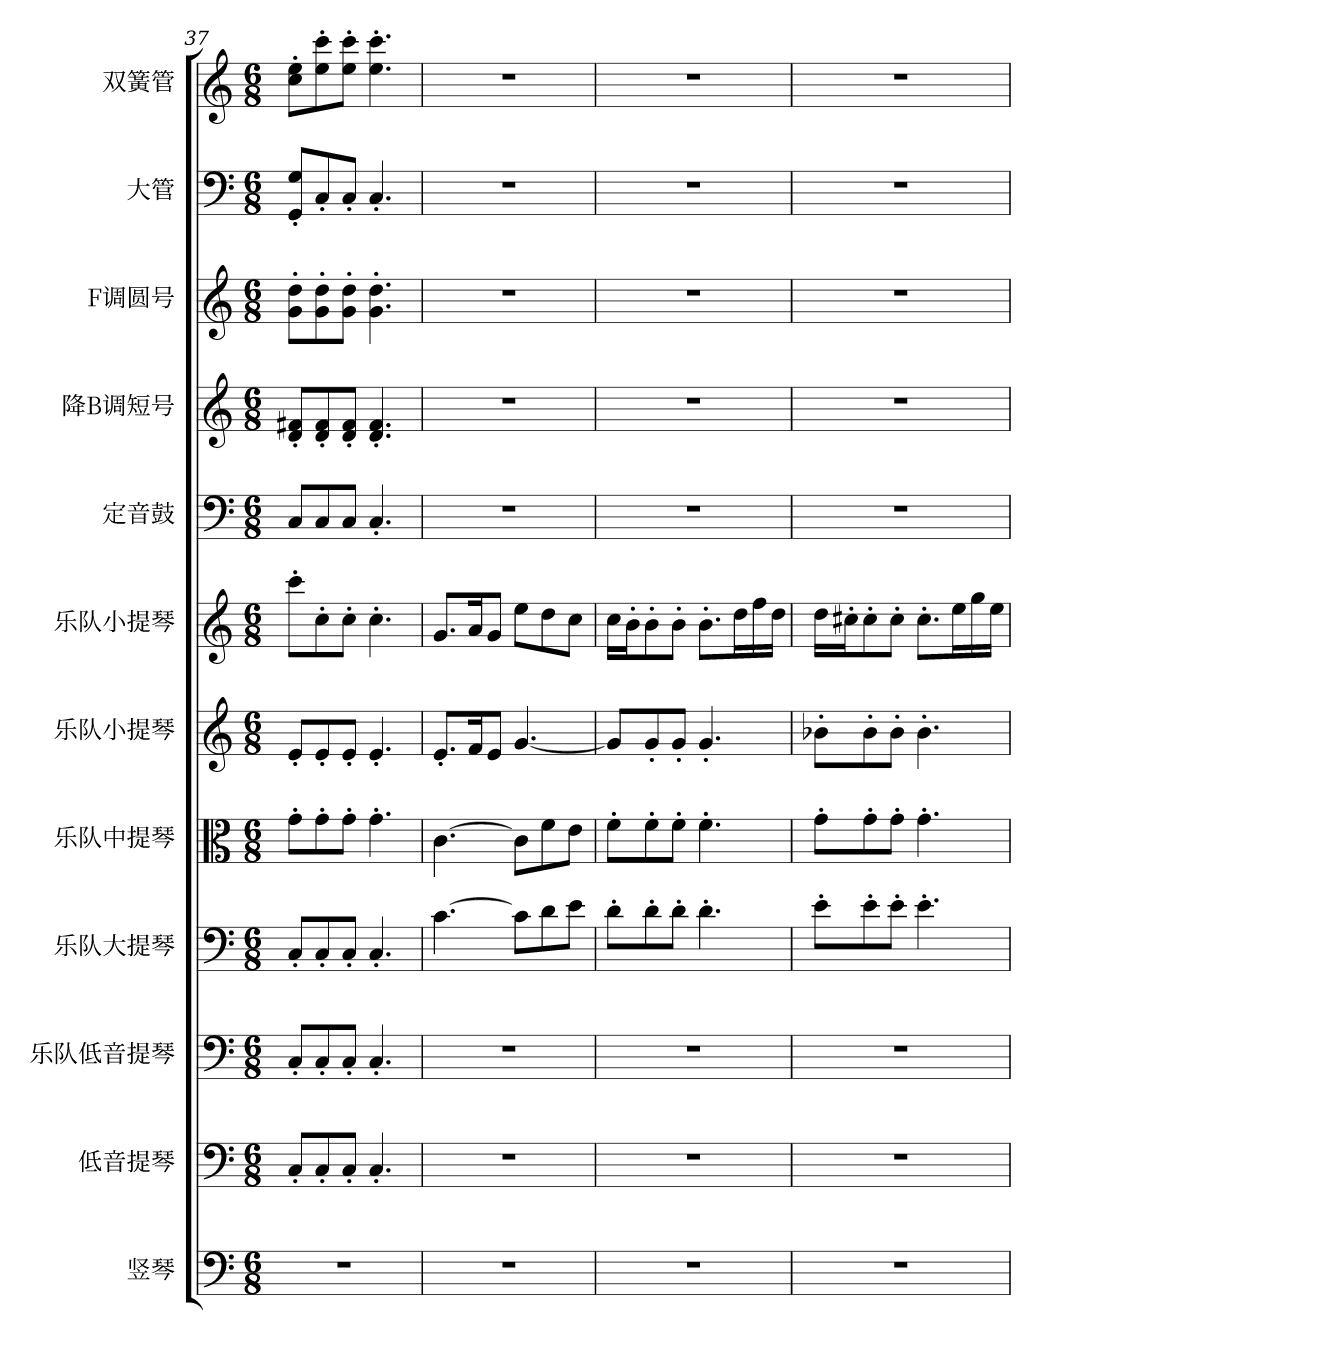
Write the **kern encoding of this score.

**kern	**kern	**kern	**kern	**kern	**kern	**kern	**kern	**kern	**kern	**kern	**kern
*part12	*part11	*part10	*part9	*part8	*part7	*part6	*part5	*part4	*part3	*part2	*part1
*staff12	*staff11	*staff10	*staff9	*staff8	*staff7	*staff6	*staff5	*staff4	*staff3	*staff2	*staff1
*I"竖琴	*I"低音提琴	*I"乐队低音提琴	*I"乐队大提琴	*I"乐队中提琴	*I"乐队小提琴	*I"乐队小提琴	*I"定音鼓	*I"降B调短号	*I"F调圆号	*I"大管	*I"双簧管
!!LO:PB:g=z
*clefF4	*clefF4	*clefF4	*clefF4	*clefC3	*clefG2	*clefG2	*clefF4	*clefG2	*clefG2	*clefF4	*clefG2
*	*ITrd7c12	*ITrd7c12	*	*	*	*	*	*ITrd1c2	*ITrd4c7	*	*
*k[]	*k[]	*k[]	*k[]	*k[]	*k[]	*k[]	*k[]	*k[b-e-]	*k[b-]	*k[]	*k[]
*M6/8	*M6/8	*M6/8	*M6/8	*M6/8	*M6/8	*M6/8	*M6/8	*M6/8	*M6/8	*M6/8	*M6/8
*MM40	*MM40	*MM40	*MM40	*MM40	*MM40	*MM40	*MM40	*MM40	*MM40	*MM40	*MM40
=37	=37	=37	=37	=37	=37	=37	=37	=37	=37	=37	=37
2.r	8CC'/L	8CC'/L	8C'/L	8g'\L	8e'/L	8ccc'\L	8C/L	8c/' 8en/'L	8c\' 8g\'L	8GG/' 8G/'L	8cc\' 8ee\'L
.	8CC'/	8CC'/	8C'/	8g'\	8e'/	8cc'\	8C/	8c/' 8e/'	8c\' 8g\'	8C'/	8ee\' 8ccc\'
.	8CC'/J	8CC'/J	8C'/J	8g'\J	8e'/J	8cc'\J	8C/J	8c/' 8e/'J	8c\' 8g\'J	8C'/J	8ee\' 8ccc\'J
.	4.CC'/	4.CC'/	4.C'/	4.g'\	4.e'/	4.cc'\	4.C'/	4.c/' 4.e/'	4.c\' 4.g\'	4.C'/	4.ee\' 4.ccc\'
=38	=38	=38	=38	=38	=38	=38	=38	=38	=38	=38	=38
*	*	*	*	*	*	*	*	*	*	*	*MM43
2.r	2.r	2.r	[4.c\	[4.c\	8.e'/L	8.g/L	2.r	2.r	2.r	2.r	2.r
.	.	.	.	.	16f/K	16a/K	.	.	.	.	.
.	.	.	.	.	8e/J	8g/J	.	.	.	.	.
.	.	.	8c\L]	8c\L]	[4.g/	8ee\L	.	.	.	.	.
.	.	.	8d\	8f\	.	8dd\	.	.	.	.	.
.	.	.	8e\J	8e\J	.	8cc\J	.	.	.	.	.
=39	=39	=39	=39	=39	=39	=39	=39	=39	=39	=39	=39
2.r	2.r	2.r	8d'\L	8f'\L	8g/L]	16cc\LL	2.r	2.r	2.r	2.r	2.r
.	.	.	.	.	.	16b'\J	.	.	.	.	.
.	.	.	8d'\	8f'\	8g'/	8b'\	.	.	.	.	.
.	.	.	8d'\J	8f'\J	8g'/J	8b'\J	.	.	.	.	.
.	.	.	4.d'\	4.f'\	4.g'/	8.b'\L	.	.	.	.	.
.	.	.	.	.	.	16dd\L	.	.	.	.	.
.	.	.	.	.	.	16ff\	.	.	.	.	.
.	.	.	.	.	.	16dd\JJ	.	.	.	.	.
=40	=40	=40	=40	=40	=40	=40	=40	=40	=40	=40	=40
2.r	2.r	2.r	8e'\L	8g'\L	8b-X'\L	16dd\LL	2.r	2.r	2.r	2.r	2.r
.	.	.	.	.	.	16cc#X'\J	.	.	.	.	.
.	.	.	8e'\	8g'\	8b-'\	8cc#'\	.	.	.	.	.
.	.	.	8e'\J	8g'\J	8b-'\J	8cc#'\J	.	.	.	.	.
.	.	.	4.e'\	4.g'\	4.b-'\	8.cc#'\L	.	.	.	.	.
.	.	.	.	.	.	16ee\L	.	.	.	.	.
.	.	.	.	.	.	16gg\	.	.	.	.	.
.	.	.	.	.	.	16ee\JJ	.	.	.	.	.
=	=	=	=	=	=	=	=	=	=	=	=
*-	*-	*-	*-	*-	*-	*-	*-	*-	*-	*-	*-
